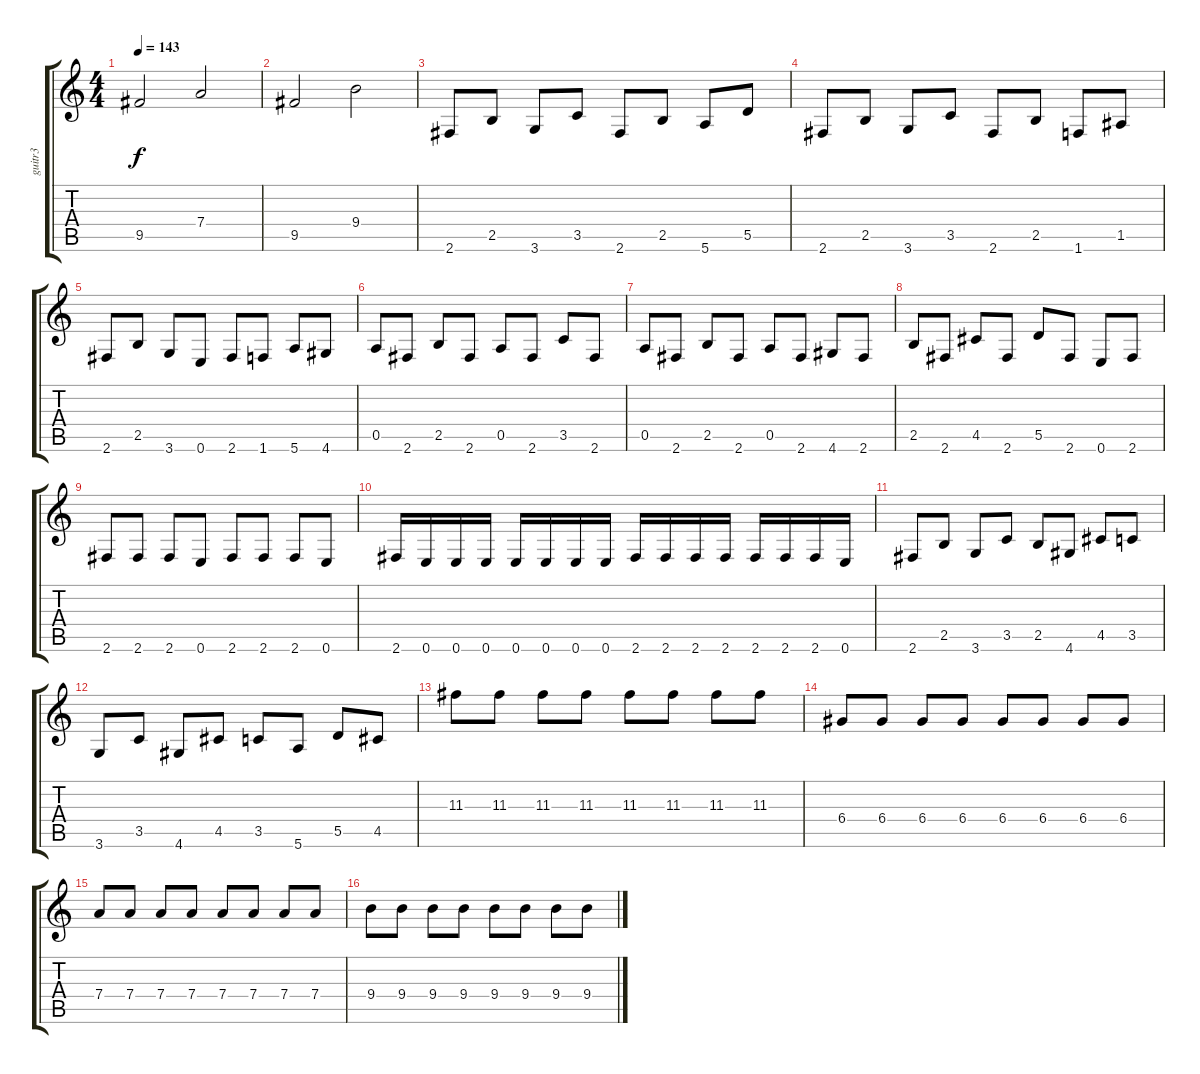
\track ("guitr3" "guitr3") {instrument overdrivenguitar}
\staff {score tabs}
\tuning (E4 B3 G3 D3 A2 E2) {hide}
\ts (4 4)
\tempo 143
\clef g2
\ks c
9.5.2{dy f} 7.4.2 |
9.5.2 9.4.2 |
2.6.8 2.5.8 3.6.8 3.5.8 2.6.8 2.5.8 5.6.8 5.5.8 |
2.6.8 2.5.8 3.6.8 3.5.8 2.6.8 2.5.8 1.6.8 1.5.8 |
2.6.8 2.5.8 3.6.8 0.6.8 2.6.8 1.6.8 5.6.8 4.6.8 |
0.5.8 2.6.8 2.5.8 2.6.8 0.5.8 2.6.8 3.5.8 2.6.8 |
0.5.8 2.6.8 2.5.8 2.6.8 0.5.8 2.6.8 4.6.8 2.6.8 |
2.5.8 2.6.8 4.5.8 2.6.8 5.5.8 2.6.8 0.6.8 2.6.8 |
2.6.8 2.6.8 2.6.8 0.6.8 2.6.8 2.6.8 2.6.8 0.6.8 |
2.6.16 0.6.16 0.6.16 0.6.16 0.6.16 0.6.16 0.6.16 0.6.16 2.6.16 2.6.16 2.6.16 2.6.16 2.6.16 2.6.16 2.6.16 0.6.16 |
2.6.8 2.5.8 3.6.8 3.5.8 2.5.8 4.6.8 4.5.8 3.5.8 |
3.6.8 3.5.8 4.6.8 4.5.8 3.5.8 5.6.8 5.5.8 4.5.8 |
11.3.8 11.3.8 11.3.8 11.3.8 11.3.8 11.3.8 11.3.8 11.3.8 |
6.4.8 6.4.8 6.4.8 6.4.8 6.4.8 6.4.8 6.4.8 6.4.8 |
7.4.8 7.4.8 7.4.8 7.4.8 7.4.8 7.4.8 7.4.8 7.4.8 |
9.4.8 9.4.8 9.4.8 9.4.8 9.4.8 9.4.8 9.4.8 9.4.8
